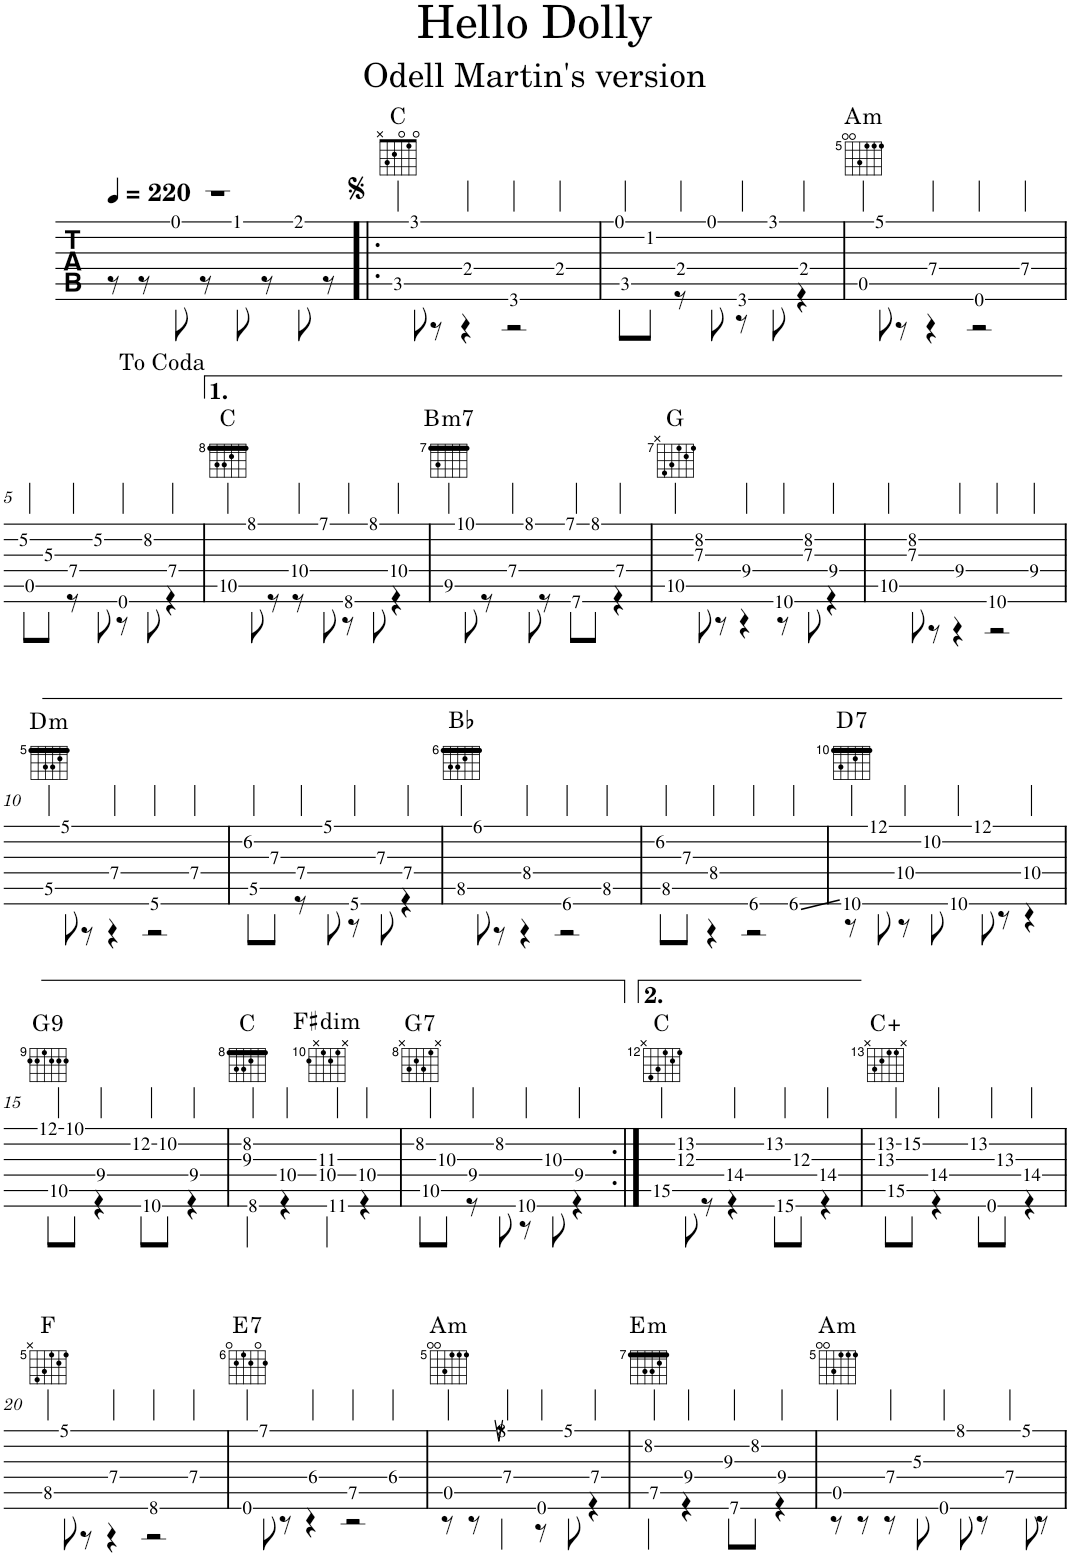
**kern	**harte
*part1	*part1
*staff1	*
*I"Guitar	*
*I'Guit.	*
*stria6	*
*	*
*k[]	*
*M4/4	*
*MM220	*
=1	=1
*^	*
1r	8r	.
.	8r	.
.	8e\	.
.	8r	.
.	8f\	.
.	8r	.
.	8f#\	.
.	8r	.
=2!|:	=2!|:	=2!|:
4C/	8g\	C:maj
.	8r	.
4E/	4r	.
4GG/	2r	.
4E/	.	.
=3	=3	=3
4C/	8e\L	.
.	8c\J	.
4E/	8r	.
.	8e\	.
4GG/	8r	.
.	8g\	.
4E/	4r	.
=4	=4	=4
!	!	!LO:H:kt=m
4AA/	8a\	A:min
.	8r	.
4A/	4r	.
4EE/	2r	.
4A/	.	.
!!LO:LB:g=z	!!
=5	=5	=5
4AA/	8e\L	.
.	8c\J	.
4A/	8r	.
.	8e\	.
4EE/	8r	.
.	8g\	.
4A/	4r	.
=6	=6	=6
4G/	8cc\	C:maj
.	8r	.
4c/	8r	.
.	8b\	.
4C/	8r	.
.	8cc\	.
4c/	4r	.
=7	=7	=7
!	!	!LO:H:kt=m7
4F#/	8dd\	B:min7
.	8r	.
4A/	8cc\	.
.	8r	.
4BB/	8b\L	.
.	8cc\J	.
4A/	4r	.
=8	=8	=8
4G/	8d\ 8g\	G:maj
.	8r	.
4B/	4r	.
4D/	8r	.
.	8d\ 8g\	.
4B/	4r	.
=9	=9	=9
4G/	8d\ 8g\	.
.	8r	.
4B/	4r	.
4D/	2r	.
4B/	.	.
!!LO:LB:g=z	!!
=10	=10	=10
!	!	!LO:H:kt=m
4D/	8a\	D:min
.	8r	.
4A/	4r	.
4AA/	2r	.
4A/	.	.
=11	=11	=11
4D/	8f\L	.
.	8d\J	.
4A/	8r	.
.	8a\	.
4AA/	8r	.
.	8d\	.
4A/	4r	.
=12	=12	=12
4F/	8b-\	Bb:maj
.	8r	.
4B-/	4r	.
4BB-/	2r	.
4F/	.	.
=13	=13	=13
4F/	8f\L	.
.	8d\J	.
4B-/	4r	.
4BB-/	2r	.
4BB-/	.	.
=14	=14	=14
!	!	!LO:H:kt=7
4D/	8r	D:7
.	8ee\	.
4c/	8r	.
.	8a\	.
4D/	8ee\	.
.	8r	.
4c/	4r	.
!!LO:LB:g=z	!!
=15	=15	=15
!	!	!LO:H:kt=9
4G/	8ee\L	G:9
.	8dd\J	.
4B/	4r	.
4D/	8b\L	.
.	8a\J	.
4B/	4r	.
=16	=16	=16
4C/	4e\ 4g\	C:maj
4c/	4r	.
!	!	!LO:H:kt=dim
4E-/	4c\ 4f#\	F#:dim
4c/	4r	.
=17	=17	=17
!	!	!LO:H:kt=7
4G/	8g\L	G:7
.	8f\J	.
4B/	8r	.
.	8g\	.
4D/	8r	.
.	8f\	.
4B/	4r	.
=18:|!	=18:|!	=18:|!
4c/	8g\ 8cc\	C:maj
.	8r	.
4e/	4r	.
4G/	8cc\L	.
.	8g\J	.
4e/	4r	.
=19	=19	=19
4c/	8g#\ 8cc\L	C:aug
.	8dd\J	.
4e/	4r	.
4EE/	8cc\L	.
.	8g#\J	.
4e/	4r	.
!!LO:LB:g=z	!!
=20	=20	=20
4F/	8a\	F:maj
.	8r	.
4A/	4r	.
4C/	2r	.
4A/	.	.
=21	=21	=21
!	!	!LO:H:kt=7
4EE/	8b\	E:7
.	8r	.
4G#/	4r	.
4E/	2r	.
4G#/	.	.
=22	=22	=22
!	!	!LO:H:kt=m
4AA/	8r	A:min
.	8r	.
4A/	4cc\	.
4EE/	8r	.
.	8a\	.
4A/	4r	.
=23	=23	=23
!	!	!LO:H:kt=m
4E/	4g\	E:min
4B/	4r	.
4BB/	8e\L	.
.	8g\J	.
4B/	4r	.
=24	=24	=24
!	!	!LO:H:kt=m
4AA/	8r	A:min
.	8r	.
4A/	8r	.
.	8c\	.
4EE/	8cc\	.
.	8r	.
4A/	8a\	.
.	8r	.
*v	*v	*
=	=
*-	*-
